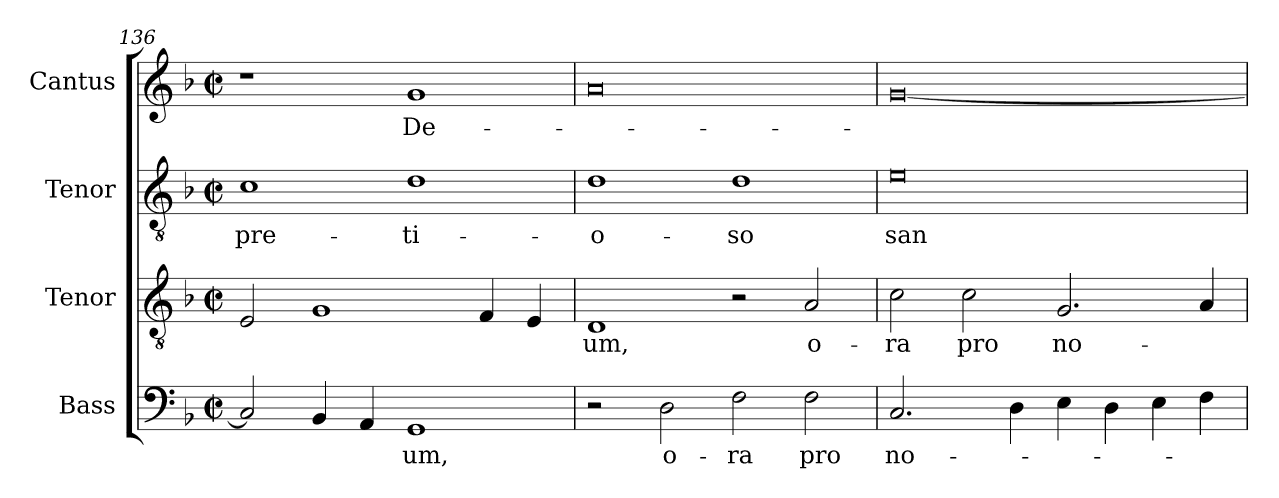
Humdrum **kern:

**kern	**text	**kern	**text	**kern	**text	**kern	**text
*part4	*part4	*part3	*part3	*part2	*part2	*part1	*part1
*staff4	*staff4	*staff3	*staff3	*staff2	*staff2	*staff1	*staff1
*I"Bass	*	*I"Tenor	*	*I"Tenor	*	*I"Cantus	*
*	*	*I'Tenor	*	*	*	*	*
*clefF4	*	*clefGv2	*	*clefGv2	*	*clefG2	*
*	*	*ITrd7c12	*	*ITrd7c12	*	*	*
*k[b-]	*	*k[b-]	*	*k[b-]	*	*k[b-]	*
*F:	*	*F:	*	*F:	*	*F:	*
*M2/2	*	*M2/2	*	*M2/2	*	*M2/2	*
*met(c|)	*	*met(c|)	*	*met(c|)	*	*met(c|)	*
=136	=136	=136	=136	=136	=136	=136	=136
!	!	!	!	!	!LO:LY:b:color=#000000	!	!
2Ci/]	.	2EEi/	.	1Ci	pre-	1r	.
4BB-i/	.	1GGi	.	.	.	.	.
4AAi/	.	.	.	.	.	.	.
!	!LO:LY:b:color=#000000	!	!	!	!	!	!
!	!	!	!	!	!LO:LY:b:color=#000000	!	!
!	!	!	!	!	!	!	!LO:LY:b:color=#000000
1GGi	-um,	.	.	1Di	-ti-	1gi	De-
.	.	4FFi/	.	.	.	.	.
.	.	4EEi/	.	.	.	.	.
=137	=137	=137	=137	=137	=137	=137	=137
!	!	!	!LO:LY:b:color=#000000	!	!	!	!
!	!	!	!	!	!LO:LY:b:color=#000000	!	!
2r	.	1DDi	-um,	1Di	-o-	0ai	.
!	!LO:LY:b:color=#000000	!	!	!	!	!	!
2Di\	o-	.	.	.	.	.	.
!	!LO:LY:b:color=#000000	!	!	!	!	!	!
!	!	!	!	!	!LO:LY:b:color=#000000	!	!
2Fi\	-ra	2r	.	1Di	-so	.	.
!	!LO:LY:b:color=#000000	!	!	!	!	!	!
!	!	!	!LO:LY:b:color=#000000	!	!	!	!
2Fi\	pro	2AAi/	o-	.	.	.	.
!!LO:LB:g=z
=138	=138	=138	=138	=138	=138	=138	=138
!	!LO:LY:b:color=#000000	!	!	!	!	!	!
!	!	!	!LO:LY:b:color=#000000	!	!	!	!
!	!	!	!	!	!LO:LY:b:color=#000000	!	!
2.Ci/	no-	2Ci\	-ra	0Ei	san-	[<0gi	.
!	!	!	!LO:LY:b:color=#000000	!	!	!	!
.	.	2Ci\	pro	.	.	.	.
4Di\	.	.	.	.	.	.	.
!	!	!	!LO:LY:b:color=#000000	!	!	!	!
4Ei\	.	2.GGi/	no-	.	.	.	.
4Di\	.	.	.	.	.	.	.
4Ei\	.	.	.	.	.	.	.
4Fi\	.	4AAi/	.	.	.	.	.
=	=	=	=	=	=	=	=
*-	*-	*-	*-	*-	*-	*-	*-
